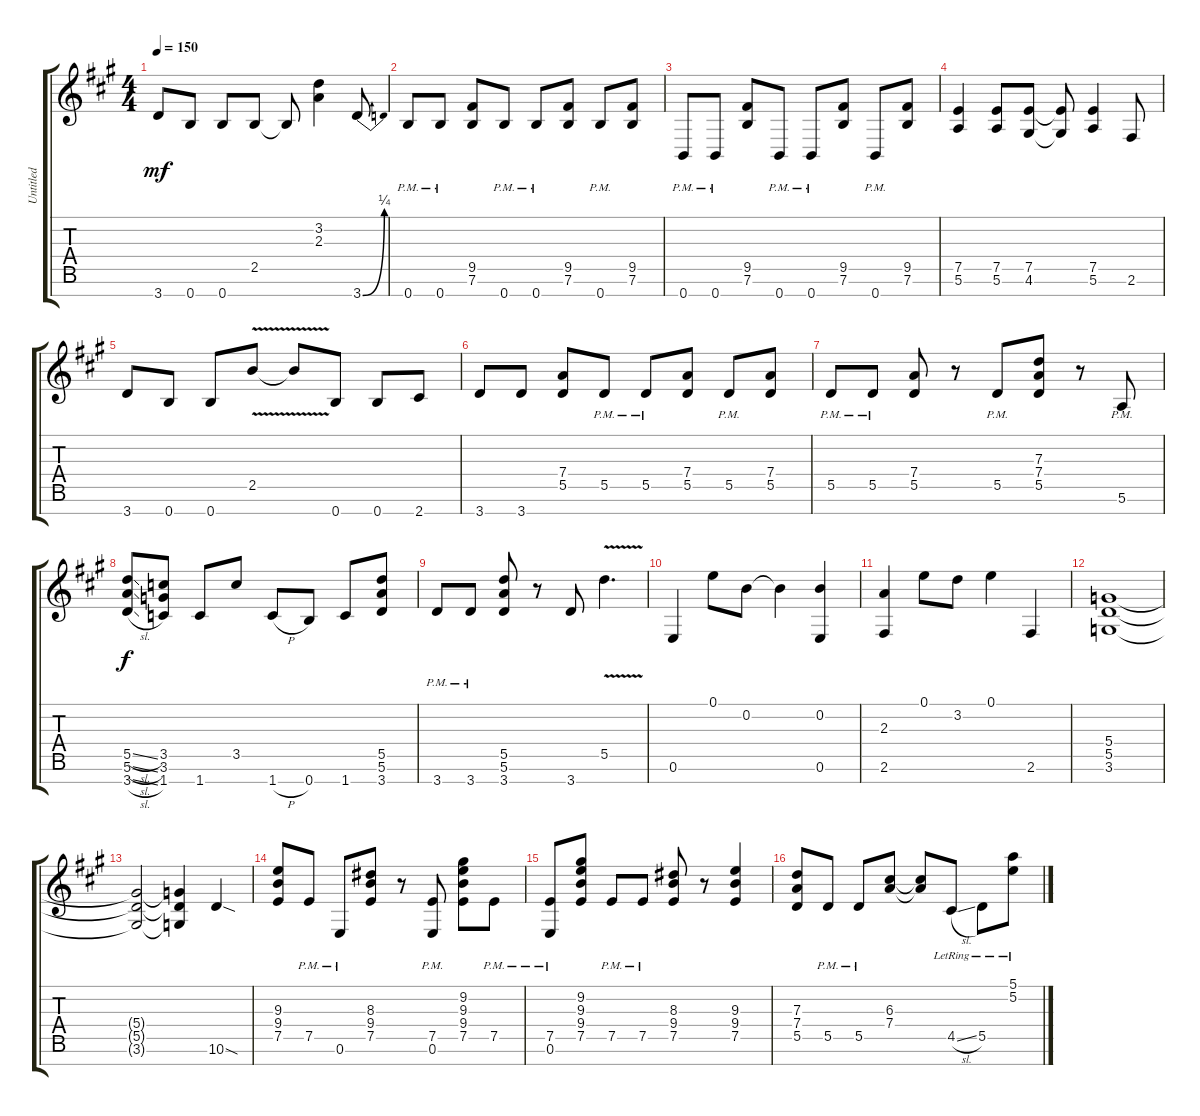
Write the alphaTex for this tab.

\track ("Untitled" "Untitled") {instrument distortionguitar}
\staff {score tabs}
\tuning (E4 B3 G3 D3 A2 E2 B1) {hide}
\ts (4 4)
\tempo 150
\clef g2
\ks a
3.7.8{ot 8vb dy mf} 0.7.8{ot 8vb} 0.7.8{ot 8vb} 2.5.8 2.5{t}.8 (3.2 2.3).4 3.7{be (bend 0 0 60 1)}.8{ot 8vb} |
0.7{pm}.8{ot 8vb} 0.7{pm}.8{ot 8vb} (9.5 7.6).8 0.7{pm}.8{ot 8vb} 0.7{pm}.8{ot 8vb} (9.5 7.6).8 0.7{pm}.8{ot 8vb} (9.5 7.6).8 |
0.7{pm}.8 0.7{pm}.8 (9.5 7.6).8 0.7{pm}.8 0.7{pm}.8 (9.5 7.6).8 0.7{pm}.8 (9.5 7.6).8 |
(7.5 5.6).4 (7.5 5.6).8 (7.5 4.6).8 (7.5{t} 4.6{t}).8 (7.5 5.6).4 2.6.8 |
3.7.8{ot 8vb} 0.7.8{ot 8vb} 0.7.8{ot 8vb} 2.5{v}.8{ot 8vb} 2.5{v t}.8{ot 8vb} 0.7.8{ot 8vb} 0.7.8{ot 8vb} 2.7.8{ot 8vb} |
3.7.8{ot 8vb} 3.7.8{ot 8vb} (7.4 5.5).8 5.5{pm}.8 5.5{pm}.8 (7.4 5.5).8 5.5{pm}.8 (7.4 5.5).8 |
5.5{pm}.8 5.5{pm}.8 (7.4 5.5).8 r.8 5.5{pm}.8 (7.3 7.4 5.5).8 r.8 5.6{pm}.8 |
(5.5{sl} 5.6{sl} 3.7{sl}).8{ot 8vb dy f} (3.5 3.6 1.7).8{ot 8vb} 1.7.8{ot 8vb} 3.5.8{ot 8vb} 1.7{h}.8{ot 8vb} 0.7.8{ot 8vb} 1.7.8{ot 8vb} (5.5 5.6 3.7).8{ot 8vb} |
3.7{pm}.8{ot 8vb} 3.7{pm}.8{ot 8vb} (5.5 5.6 3.7).8{ot 8vb} r.8 3.7.8{ot 8vb} 5.5{v}.4{d ot 8vb} |
0.6.4 0.1.8 0.2.8 0.2{t}.4 (0.2 0.6).4 |
(2.3 2.6).4 0.1.8 3.2.8 0.1.4 2.6.4 |
(5.4 5.5 3.6).1 |
(5.4{t} 5.5{t} 3.6{t}).2 (5.4{t} 5.5{t} 3.6{t}).4 10.6{sod}.4 |
(9.3 9.4 7.5).8 7.5{pm}.8 0.6{pm}.8 (8.3 9.4 7.5).8 r.8 (7.5{pm} 0.6{pm}).8 (9.2 9.3 9.4 7.5).8 7.5{pm}.8 |
(7.5{pm} 0.6{pm}).8 (9.2 9.3 9.4 7.5).8 7.5{pm}.8 7.5{pm}.8 (8.3 9.4 7.5).8 r.8 (9.3 9.4 7.5).4 |
(7.3 7.4 5.5).8 5.5{pm}.8 5.5{pm}.8 (6.3 7.4).8 (6.3{t} 7.4{t}).8 4.5{sl lr}.8 5.5{lr}.8 (5.1{lr} 5.2{lr}).8
